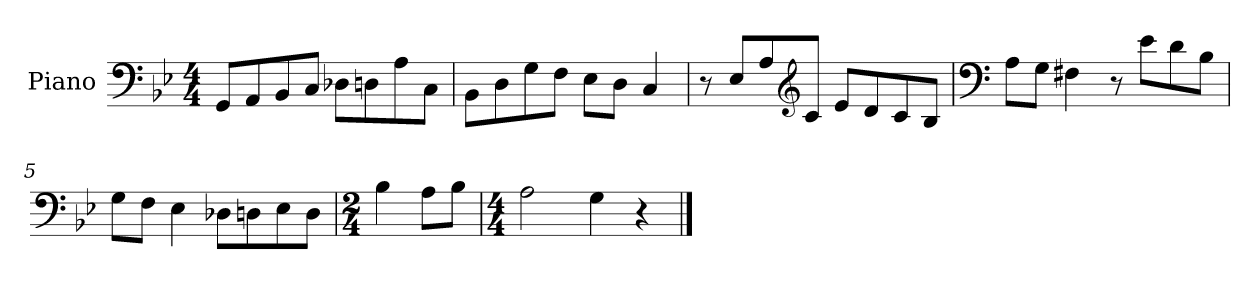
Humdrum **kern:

**kern
*part1
*staff1
*I"Piano
*I'Pno.
*clefF4
*k[b-e-]
*M4/4
*MM120
=1
8GG/L
8AA/
8BB-/
8C/J
8D-X\L
8Dn\
8A\
8C\J
=2
8BB-\L
8D\
8G\
8F\J
8E-\L
8D\J
4C/
=3
8r
8E-/L
8A/
*clefG2
8c/J
8e-/L
8d/
8c/
8B-/J
=4
*clefF4
8A\L
8G\J
4F#X\
8r
8e-\L
8d\
8B-\J
!!LO:LB:g=z
=5
8G\L
8F\J
4E-\
8D-X\L
8Dn\
8E-\
8D\J
=6
*M2/4
4B-\
8A\L
8B-\J
=7
*M4/4
2A\
4G\
4r
==
*-
